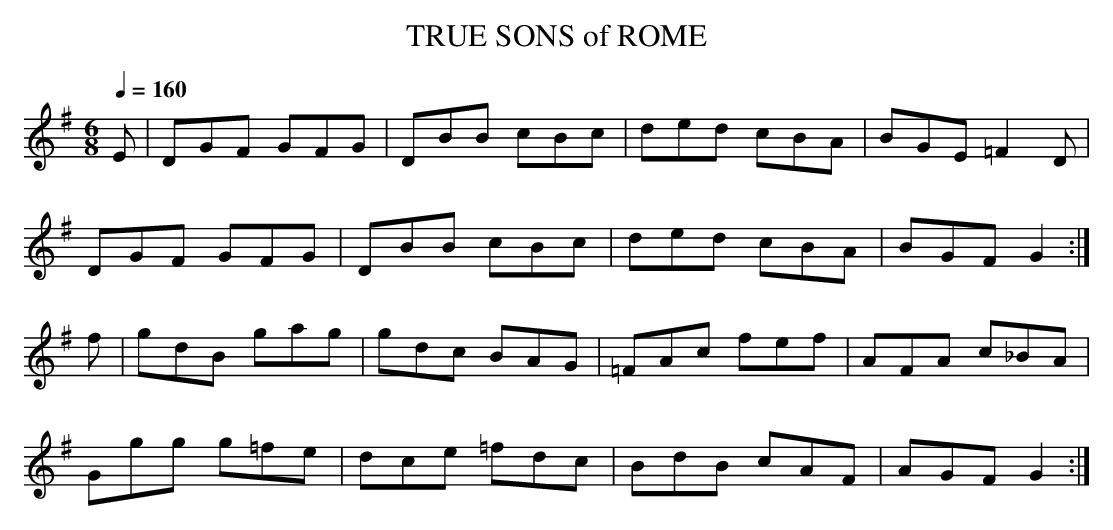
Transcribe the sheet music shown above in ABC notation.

X:1
T:TRUE SONS of ROME
Q:1/4=160
M:6/8
L:1/8
K:G
E|DGF GFG|DBB cBc|ded cBA|BGE =F2D|
DGF GFG|DBB cBc|ded cBA|BGF G2 :|
f|gdB gag|gdc BAG|=FAc fef|AFA c_BA|
Ggg g=fe|dce =fdc|BdB cAF|AGF G2:|
